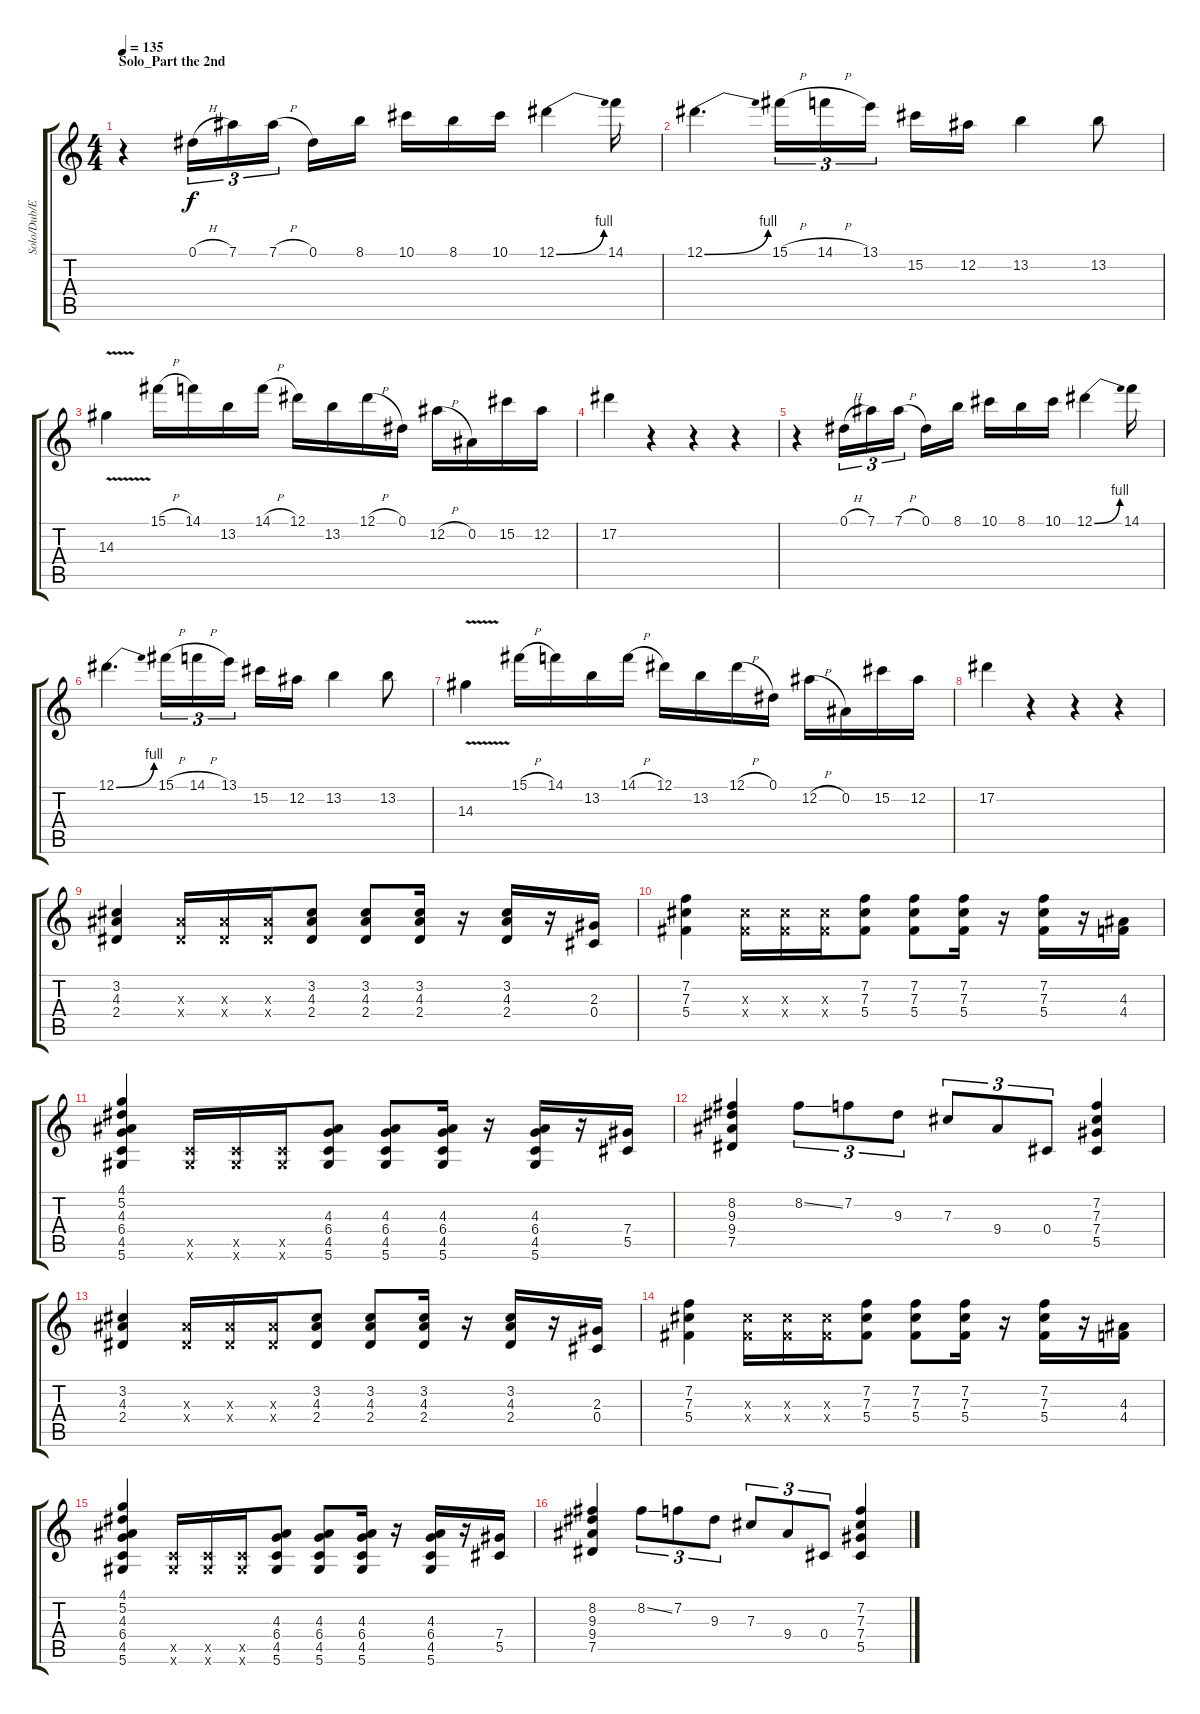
\track ("Solo/Dub/Effects" "Solo/Dub/E") {instrument electricguitarjazz}
\staff {score tabs}
\tuning (Eb4 Bb3 Gb3 Db3 Ab2 Eb2) {hide}
\ts (4 4)
\section ("" "Solo_Part the 2nd")
\tempo 135
\clef g2
\ks c
r.4{dy f instrument electricguitarjazz} 0.1{h}.16{tu (3 2)} 7.1.16{tu (3 2)} 7.1{h}.16{tu (3 2)} 0.1.16 8.1.16 10.1.16 8.1.16 10.1.16 12.1{be (bend 0 0 60 4)}.4 14.1.16 |
12.1{be (bend 0 0 60 4)}.4{d} 15.1{h}.16{tu (3 2)} 14.1{h}.16{tu (3 2)} 13.1.16{tu (3 2)} 15.2.16 12.2.16 13.2.4 13.2.8 |
14.3{v}.4 15.1{h}.16 14.1.16 13.2.16 14.1{h}.16 12.1.16 13.2.16 12.1{h}.16 0.1.16 12.2{h}.16 0.2.16 15.2.16 12.2.16 |
17.2.4 r.4 r.4 r.4 |
r.4 0.1{h}.16{tu (3 2)} 7.1.16{tu (3 2)} 7.1{h}.16{tu (3 2)} 0.1.16 8.1.16 10.1.16 8.1.16 10.1.16 12.1{be (bend 0 0 60 4)}.4 14.1.16 |
12.1{be (bend 0 0 60 4)}.4{d} 15.1{h}.16{tu (3 2)} 14.1{h}.16{tu (3 2)} 13.1.16{tu (3 2)} 15.2.16 12.2.16 13.2.4 13.2.8 |
14.3{v}.4 15.1{h}.16 14.1.16 13.2.16 14.1{h}.16 12.1.16 13.2.16 12.1{h}.16 0.1.16 12.2{h}.16 0.2.16 15.2.16 12.2.16 |
17.2.4 r.4 r.4 r.4 |
(3.2 4.3 2.4).4 (4.3{x} 2.4{x}).16 (4.3{x} 2.4{x}).16 (4.3{x} 2.4{x}).16 (3.2 4.3 2.4).8 (3.2 4.3 2.4).8 (3.2 4.3 2.4).16 r.16 (3.2 4.3 2.4).16 r.16 (2.3 0.4).16 |
(7.2 7.3 5.4).4 (7.3{x} 5.4{x}).16 (7.3{x} 5.4{x}).16 (7.3{x} 5.4{x}).16 (7.2 7.3 5.4).8 (7.2 7.3 5.4).8 (7.2 7.3 5.4).16 r.16 (7.2 7.3 5.4).16 r.16 (4.3 4.4).16 |
(4.1 5.2 4.3 6.4 4.5 5.6).4 (4.5{x} 5.6{x}).16 (4.5{x} 5.6{x}).16 (4.5{x} 5.6{x}).16 (4.3 6.4 4.5 5.6).8 (4.3 6.4 4.5 5.6).8 (4.3 6.4 4.5 5.6).16 r.16 (4.3 6.4 4.5 5.6).16 r.16 (7.4 5.5).16 |
(8.2 9.3 9.4 7.5).4 8.2{ss}.8{tu (3 2)} 7.2.8{tu (3 2)} 9.3.8{tu (3 2)} 7.3.8{tu (3 2)} 9.4.8{tu (3 2)} 0.4.8{tu (3 2)} (7.2 7.3 7.4 5.5).4 |
(3.2 4.3 2.4).4 (4.3{x} 2.4{x}).16 (4.3{x} 2.4{x}).16 (4.3{x} 2.4{x}).16 (3.2 4.3 2.4).8 (3.2 4.3 2.4).8 (3.2 4.3 2.4).16 r.16 (3.2 4.3 2.4).16 r.16 (2.3 0.4).16 |
(7.2 7.3 5.4).4 (7.3{x} 5.4{x}).16 (7.3{x} 5.4{x}).16 (7.3{x} 5.4{x}).16 (7.2 7.3 5.4).8 (7.2 7.3 5.4).8 (7.2 7.3 5.4).16 r.16 (7.2 7.3 5.4).16 r.16 (4.3 4.4).16 |
(4.1 5.2 4.3 6.4 4.5 5.6).4 (4.5{x} 5.6{x}).16 (4.5{x} 5.6{x}).16 (4.5{x} 5.6{x}).16 (4.3 6.4 4.5 5.6).8 (4.3 6.4 4.5 5.6).8 (4.3 6.4 4.5 5.6).16 r.16 (4.3 6.4 4.5 5.6).16 r.16 (7.4 5.5).16 |
(8.2 9.3 9.4 7.5).4 8.2{ss}.8{tu (3 2)} 7.2.8{tu (3 2)} 9.3.8{tu (3 2)} 7.3.8{tu (3 2)} 9.4.8{tu (3 2)} 0.4.8{tu (3 2)} (7.2 7.3 7.4 5.5).4
